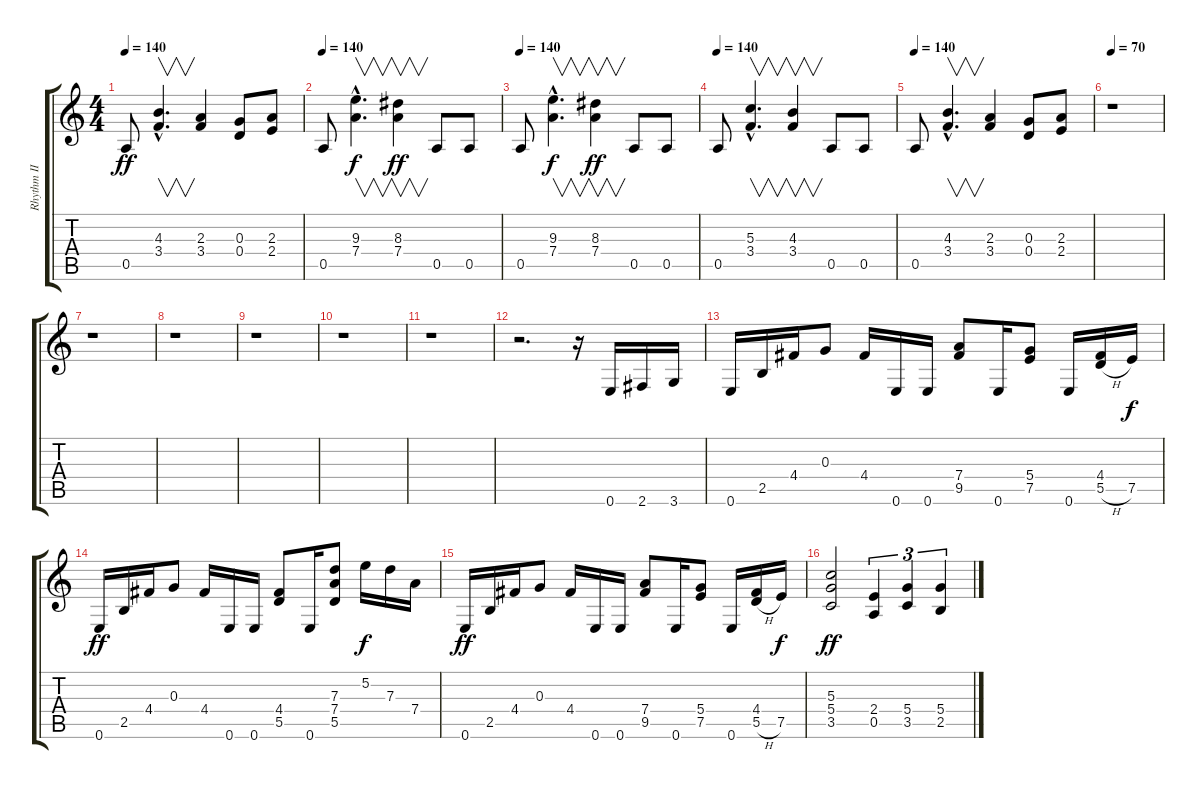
\track ("Rhythm II" "Rhythm II") {instrument distortionguitar}
\staff {score tabs}
\tuning (E4 B3 G3 D3 A2 E2) {hide}
\ts (4 4)
\tempo 140
\clef g2
\ks c
0.5.8{dy ff} (4.3{hac} 3.4{hac}).4{v d} (2.3 3.4).4 (0.3 0.4).8 (2.3 2.4).8 |
\tempo 140
0.5.8 (9.3{hac} 7.4{hac}).4{v d dy f} (8.3 7.4).4{v dy ff} 0.5.8 0.5.8 |
\tempo 140
0.5.8 (9.3{hac} 7.4{hac}).4{v d dy f} (8.3 7.4).4{v dy ff} 0.5.8 0.5.8 |
\tempo 140
0.5.8 (5.3{hac} 3.4{hac}).4{v d} (4.3 3.4).4{v} 0.5.8 0.5.8 |
\tempo 140
0.5.8 (4.3{hac} 3.4{hac}).4{v d} (2.3 3.4).4 (0.3 0.4).8 (2.3 2.4).8 |
\tempo 70
r.1 |
r.1 |
r.1 |
r.1 |
r.1 |
r.1 |
r.2{d} r.16 0.6.16 2.6.16 3.6.16 |
0.6.16 2.5.16 4.4.16 0.3.8 4.4.16 0.6.16 0.6.16 (7.4 9.5).8 0.6.16 (5.4 7.5).8 0.6.16 (4.4 5.5{h}).16 7.5.16{dy f} |
0.6.16{dy ff} 2.5.16 4.4.16 0.3.8 4.4.16 0.6.16 0.6.16 (4.4 5.5).8 0.6.16 (7.3 7.4 5.5).8 5.2.16{dy f} 7.3.16 7.4.16 |
0.6.16{dy ff} 2.5.16 4.4.16 0.3.8 4.4.16 0.6.16 0.6.16 (7.4 9.5).8 0.6.16 (5.4 7.5).8 0.6.16 (4.4 5.5{h}).16 7.5.16{dy f} |
(5.3 5.4 3.5).2{dy ff} (2.4 0.5).4{tu (3 2)} (5.4 3.5).4{tu (3 2)} (5.4 2.5).4{tu (3 2)}
